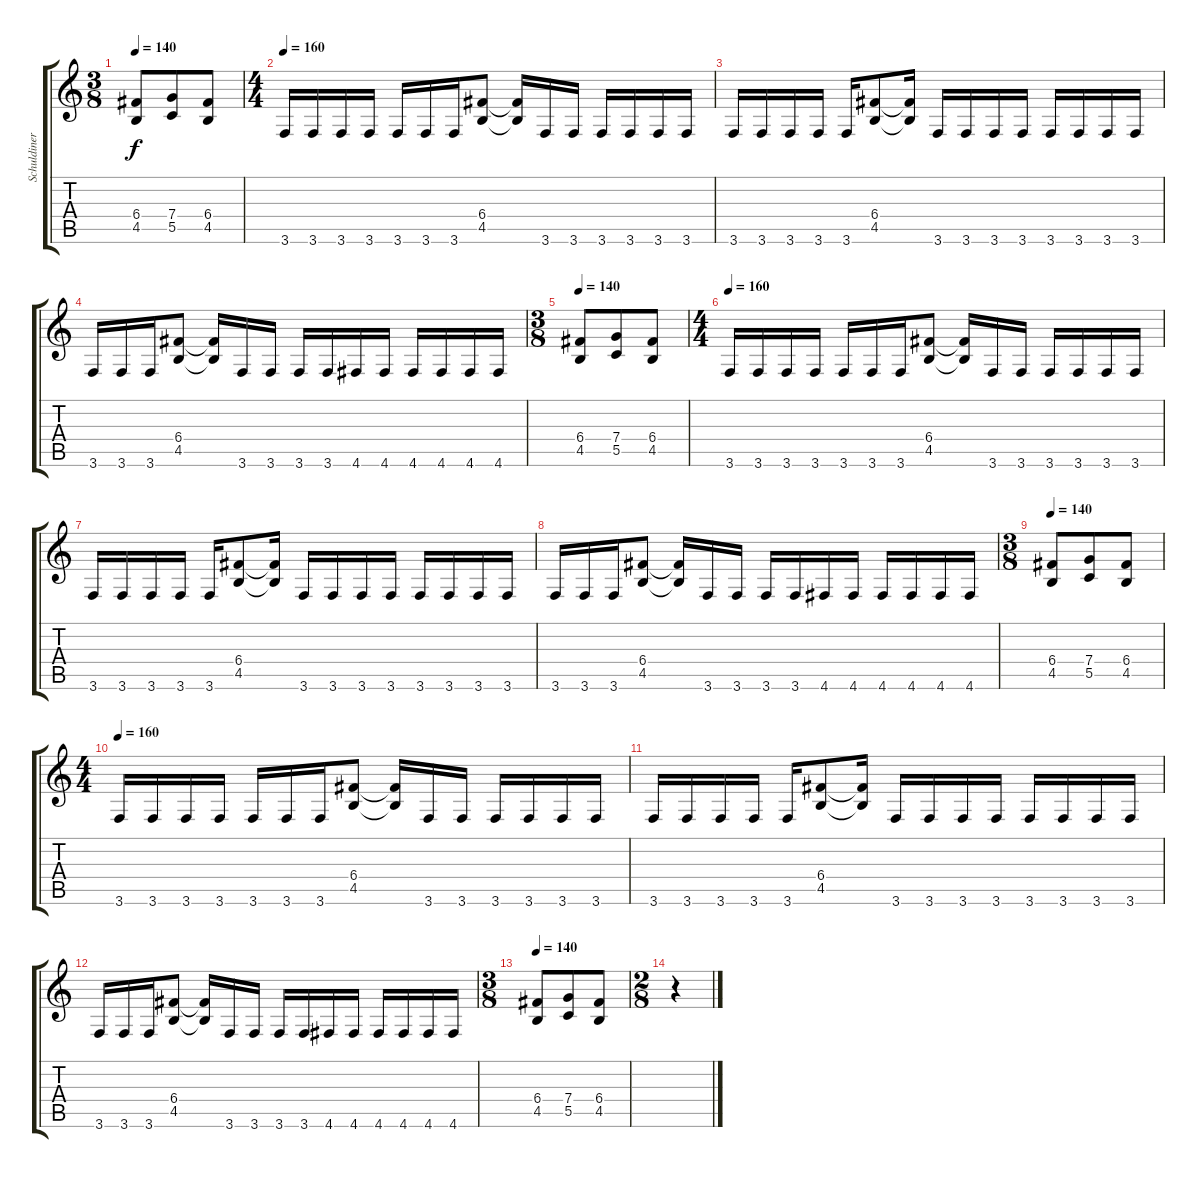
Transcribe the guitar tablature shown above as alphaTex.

\track ("Schuldiner" "Schuldiner") {instrument distortionguitar}
\staff {score tabs}
\tuning (D4 A3 F3 C3 G2 D2) {hide}
\ts (3 8)
\tempo 140
\clef g2
\ks c
(6.4 4.5).8{dy f} (7.4 5.5).8 (6.4 4.5).8 |
\ts (4 4)
\tempo 160
3.6.16 3.6.16 3.6.16 3.6.16 3.6.16 3.6.16 3.6.16 (6.4 4.5).8 (6.4{t} 4.5{t}).16 3.6.16 3.6.16 3.6.16 3.6.16 3.6.16 3.6.16 |
3.6.16 3.6.16 3.6.16 3.6.16 3.6.16 (6.4 4.5).8 (6.4{t} 4.5{t}).16 3.6.16 3.6.16 3.6.16 3.6.16 3.6.16 3.6.16 3.6.16 3.6.16 |
3.6.16 3.6.16 3.6.16 (6.4 4.5).8 (6.4{t} 4.5{t}).16 3.6.16 3.6.16 3.6.16 3.6.16 4.6.16 4.6.16 4.6.16 4.6.16 4.6.16 4.6.16 |
\ts (3 8)
\tempo 140
(6.4 4.5).8 (7.4 5.5).8 (6.4 4.5).8 |
\ts (4 4)
\tempo 160
3.6.16 3.6.16 3.6.16 3.6.16 3.6.16 3.6.16 3.6.16 (6.4 4.5).8 (6.4{t} 4.5{t}).16 3.6.16 3.6.16 3.6.16 3.6.16 3.6.16 3.6.16 |
3.6.16 3.6.16 3.6.16 3.6.16 3.6.16 (6.4 4.5).8 (6.4{t} 4.5{t}).16 3.6.16 3.6.16 3.6.16 3.6.16 3.6.16 3.6.16 3.6.16 3.6.16 |
3.6.16 3.6.16 3.6.16 (6.4 4.5).8 (6.4{t} 4.5{t}).16 3.6.16 3.6.16 3.6.16 3.6.16 4.6.16 4.6.16 4.6.16 4.6.16 4.6.16 4.6.16 |
\ts (3 8)
\tempo 140
(6.4 4.5).8 (7.4 5.5).8 (6.4 4.5).8 |
\ts (4 4)
\tempo 160
3.6.16 3.6.16 3.6.16 3.6.16 3.6.16 3.6.16 3.6.16 (6.4 4.5).8 (6.4{t} 4.5{t}).16 3.6.16 3.6.16 3.6.16 3.6.16 3.6.16 3.6.16 |
3.6.16 3.6.16 3.6.16 3.6.16 3.6.16 (6.4 4.5).8 (6.4{t} 4.5{t}).16 3.6.16 3.6.16 3.6.16 3.6.16 3.6.16 3.6.16 3.6.16 3.6.16 |
3.6.16 3.6.16 3.6.16 (6.4 4.5).8 (6.4{t} 4.5{t}).16 3.6.16 3.6.16 3.6.16 3.6.16 4.6.16 4.6.16 4.6.16 4.6.16 4.6.16 4.6.16 |
\ts (3 8)
\tempo 140
(6.4 4.5).8 (7.4 5.5).8 (6.4 4.5).8 |
\ts (2 8)
r.4
